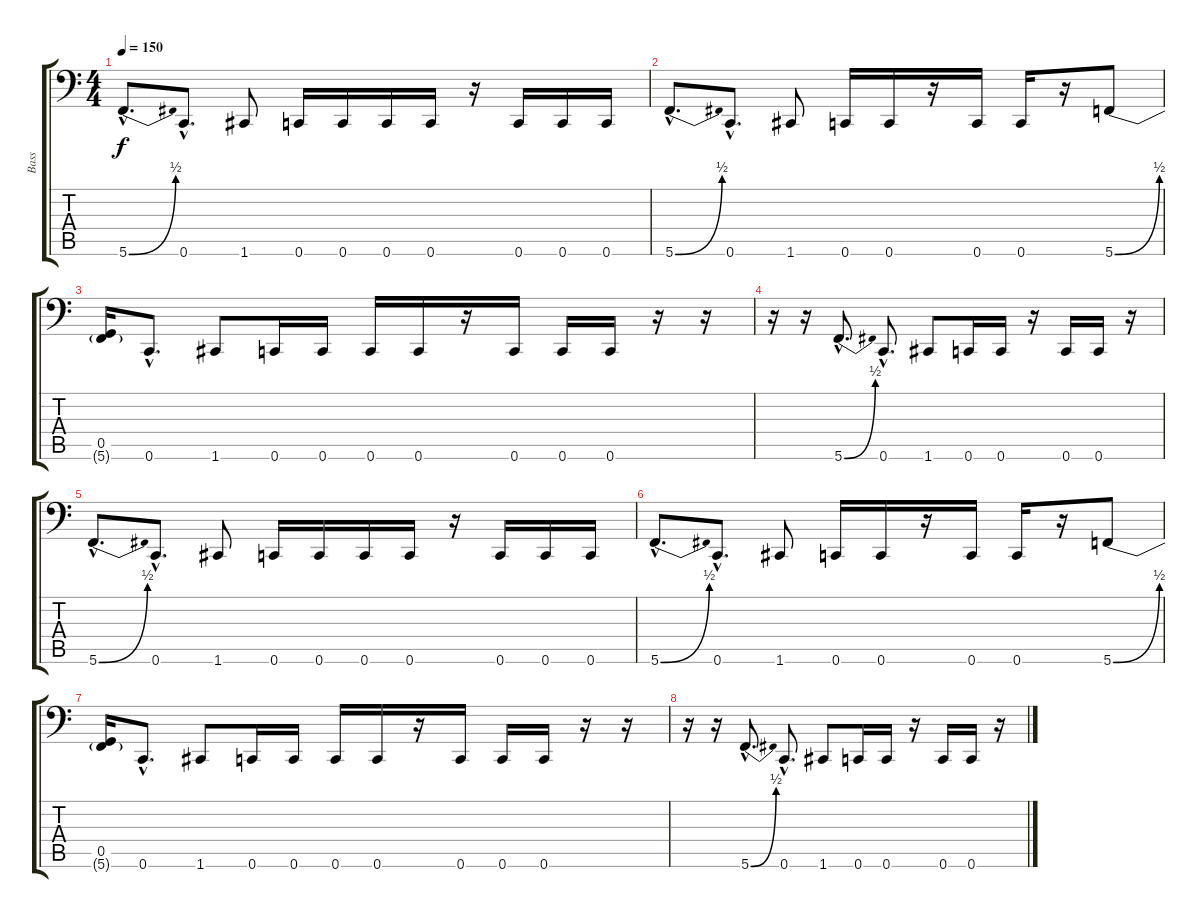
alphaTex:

\track ("Bass" "Bass") {instrument electricbassfinger}
\staff {score tabs}
\tuning (D3 A2 F2 C2 G1 C1) {hide}
\ts (4 4)
\tempo 150
\clef f4
\ks c
5.6{be (bend 0 0 60 2) hac}.8{d dy f} 0.6{hac}.8{d} 1.6.8 0.6.16 0.6.16 0.6.16 0.6.16 r.16 0.6.16 0.6.16 0.6.16 |
5.6{be (bend 0 0 60 2) hac}.8{d} 0.6{hac}.8{d} 1.6.8 0.6.16 0.6.16 r.16 0.6.16 0.6.16 r.16 5.6{be (bend 0 0 60 2)}.8 |
(0.5 5.6{t}).16 0.6{hac}.8{d} 1.6.8 0.6.16 0.6.16 0.6.16 0.6.16 r.16 0.6.16 0.6.16 0.6.16 r.16 r.16 |
r.16 r.16 5.6{be (bend 0 0 60 2) hac}.8{d} 0.6{hac}.8{d} 1.6.8 0.6.16 0.6.16 r.16 0.6.16 0.6.16 r.16 |
5.6{be (bend 0 0 60 2) hac}.8{d} 0.6{hac}.8{d} 1.6.8 0.6.16 0.6.16 0.6.16 0.6.16 r.16 0.6.16 0.6.16 0.6.16 |
5.6{be (bend 0 0 60 2) hac}.8{d} 0.6{hac}.8{d} 1.6.8 0.6.16 0.6.16 r.16 0.6.16 0.6.16 r.16 5.6{be (bend 0 0 60 2)}.8 |
(0.5 5.6{t}).16 0.6{hac}.8{d} 1.6.8 0.6.16 0.6.16 0.6.16 0.6.16 r.16 0.6.16 0.6.16 0.6.16 r.16 r.16 |
r.16 r.16 5.6{be (bend 0 0 60 2) hac}.8{d} 0.6{hac}.8{d} 1.6.8 0.6.16 0.6.16 r.16 0.6.16 0.6.16 r.16
